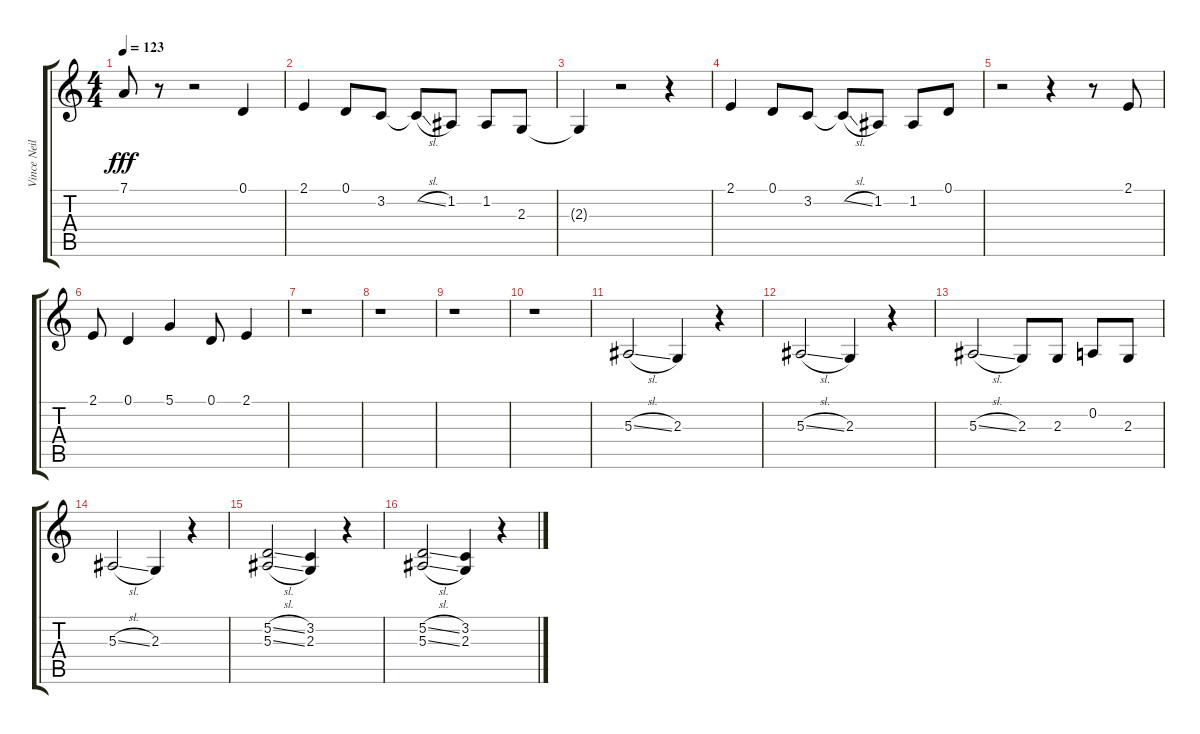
\track ("Vince Neil" "Vince Neil") {instrument lead2sawtooth}
\staff {score tabs}
\tuning (D4 A3 F3 C3 G2 C2) {hide}
\ts (4 4)
\tempo 123
\clef g2
\ks c
7.1.8{dy fff} r.8 r.2 0.1.4 |
2.1.4 0.1.8 3.2.8 3.2{sl t}.8 1.2.8 1.2.8 2.3.8 |
2.3{t}.4 r.2 r.4 |
2.1.4 0.1.8 3.2.8 3.2{sl t}.8 1.2.8 1.2.8 0.1.8 |
r.2 r.4 r.8 2.1.8 |
2.1.8 0.1.4 5.1.4 0.1.8 2.1.4 |
r.1 |
r.1 |
r.1 |
r.1 |
5.3{sl}.2 2.3.4 r.4 |
5.3{sl}.2 2.3.4 r.4 |
5.3{sl}.2 2.3.8 2.3.8 0.2.8 2.3.8 |
5.3{sl}.2 2.3.4 r.4 |
(5.2{sl} 5.3{sl}).2 (3.2 2.3).4 r.4 |
(5.2{sl} 5.3{sl}).2 (3.2 2.3).4 r.4
